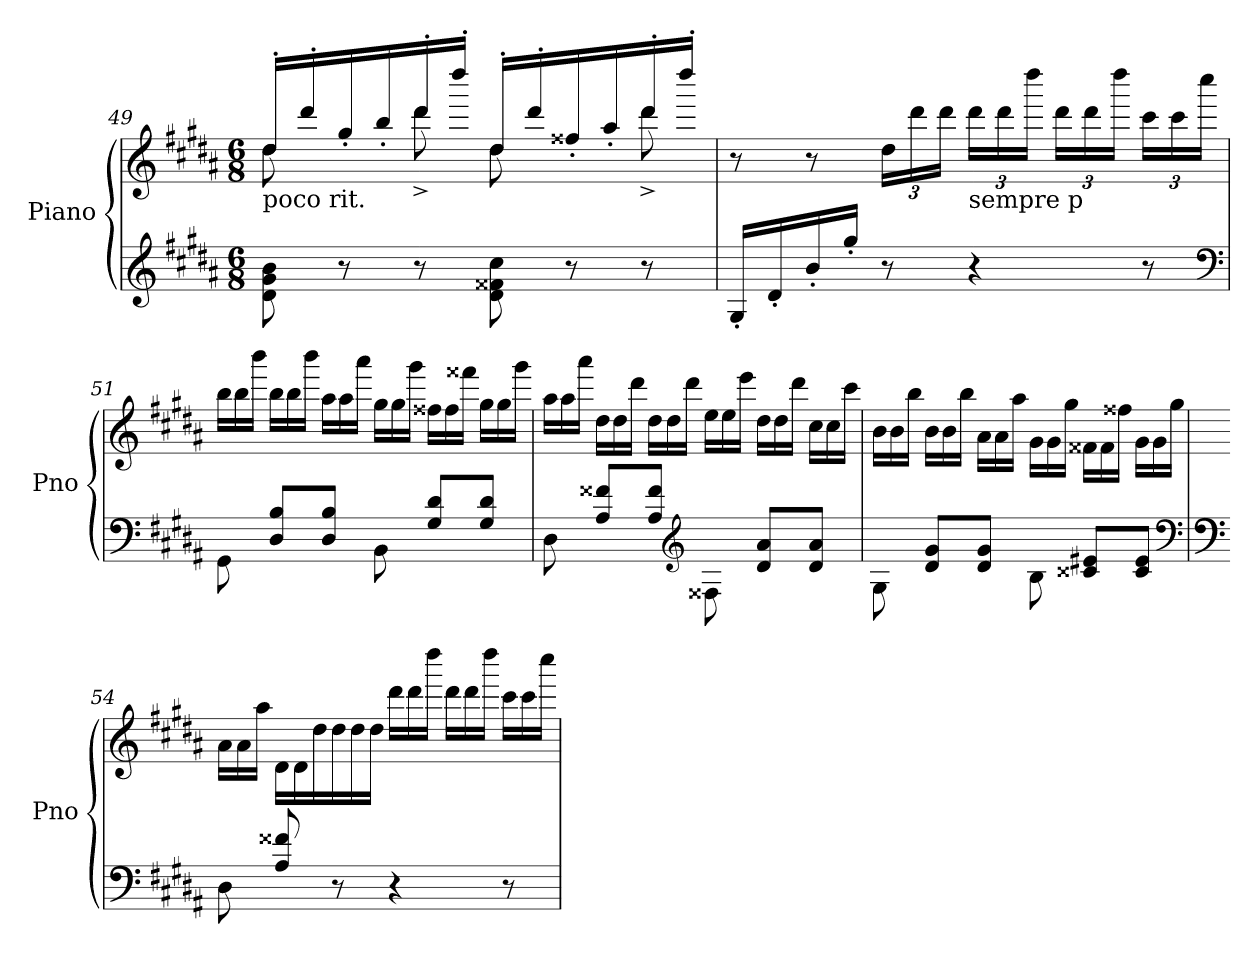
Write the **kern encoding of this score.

**kern	**kern
*part1	*part1
*staff2	*staff1
*I"Piano	*
*I'Pno	*
*clefG2	*clefG2
*k[f#c#g#d#a#]	*k[f#c#g#d#a#]
*B:	*B:
*M6/8	*M6/8
=49	=49
*	*^
!	!LO:TX:b:t=poco rit.	!
8d#\ 8g#\ 8b\	16dd#'/LL	8dd#\
.	16ddd#'/	.
8r	16gg#'/	8ryy
.	16bb'/	.
8r	16ddd#'/	8ddd#^\
.	16dddd#'/JJ	.
8d#\ 8f##X\ 8cc#\	16dd#'/LL	8dd#\
.	16ddd#'/	.
8r	16ff##X'/	8ryy
.	16aa#'/	.
8r	16ddd#'/	8ddd#^\
.	16dddd#'/JJ	.
*	*v	*v
!!LO:LB:g=z
=50	=50
16G#'/LL	8r
16d#'/	.
16b'/	8r
16gg#'/JJ	.
*	*Xbrackettup
8r	24dd#\LL
.	24ddd#\
.	24ddd#\JJ
!	!LO:TX:b:t=sempre p
4r	24ddd#\LL
.	24ddd#\
.	24dddd#\JJ
.	24ddd#\LL
.	24ddd#\
.	24dddd#\JJ
8r	24ccc#\LL
.	24ccc#\
.	24cccc#\JJ
*clefF4	*
=51	=51
*	*Xtuplet
8GG#\	24bb\LL
.	24bb\
.	24bbb\JJ
8D#/ 8B/L	24bb\LL
.	24bb\
.	24bbb\JJ
8D#/ 8B/J	24aa#\LL
.	24aa#\
.	24aaa#\JJ
8BB\	24gg#\LL
.	24gg#\
.	24ggg#\JJ
8G#/ 8d#/L	24ff##X\LL
.	24ff##\
.	24fff##X\JJ
8G#/ 8d#/J	24gg#\LL
.	24gg#\
.	24ggg#\JJ
!!LO:LB:g=z
=52	=52
8D#\	24aa#\LL
.	24aa#\
.	24aaa#\JJ
8A#/ 8f##X/L	24dd#\LL
.	24dd#\
.	24ddd#\JJ
8A#/ 8f##/J	24dd#\LL
.	24dd#\
.	24ddd#\JJ
*clefG2	*
8F##X\	24ee\LL
.	24ee\
.	24eee\JJ
8d#/ 8a#/L	24dd#\LL
.	24dd#\
.	24ddd#\JJ
8d#/ 8a#/J	24cc#\LL
.	24cc#\
.	24ccc#\JJ
=53	=53
8G#\	24b\LL
.	24b\
.	24bb\JJ
8d#/ 8g#/L	24b\LL
.	24b\
.	24bb\JJ
8d#/ 8g#/J	24a#\LL
.	24a#\
.	24aa#\JJ
8B\	24g#\LL
.	24g#\
.	24gg#\JJ
8c##X/ 8e#X/L	24f##X\LL
.	24f##\
.	24ff##X\JJ
8c##/ 8e#/J	24g#\LL
.	24g#\
.	24gg#\JJ
*clefF4	*
!!LO:LB:g=z
=54	=54
*clefF4	*
8D#\	24a#\LL
.	24a#\
.	24aa#\JJ
8A#/ 8f##X/	24d#\LL
.	24d#\
.	24dd#\
8r	24dd#\
.	24dd#\
.	24dd#\JJ
4r	24ddd#\LL
.	24ddd#\
.	24dddd#\JJ
.	24ddd#\LL
.	24ddd#\
.	24dddd#\JJ
8r	24ccc#\LL
.	24ccc#\
.	24cccc#\JJ
=	=
*-	*-
